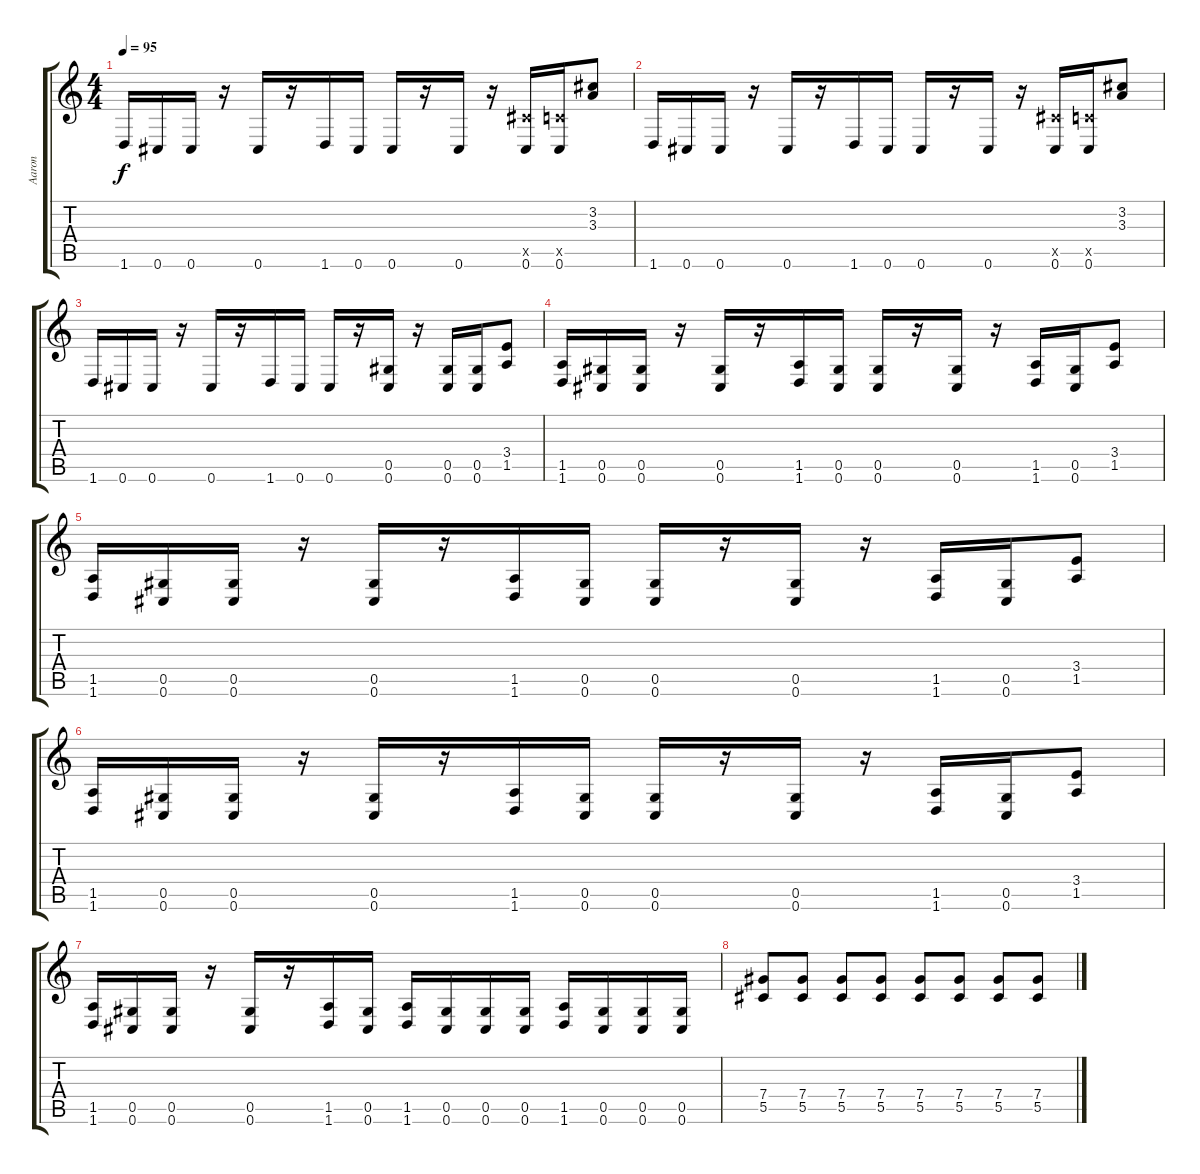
\track ("Aaron" "Aaron") {instrument distortionguitar}
\staff {score tabs}
\tuning (Eb4 Bb3 Gb3 Db3 Ab2 Db2) {hide}
\ts (4 4)
\tempo 95
\clef g2
\ks c
1.6.16{dy f} 0.6.16 0.6.16 r.16 0.6.16 r.16 1.6.16 0.6.16 0.6.16 r.16 0.6.16 r.16 (5.5{x} 0.6).16 (4.5{x} 0.6).16 (3.2 3.3).8 |
1.6.16 0.6.16 0.6.16 r.16 0.6.16 r.16 1.6.16 0.6.16 0.6.16 r.16 0.6.16 r.16 (5.5{x} 0.6).16 (4.5{x} 0.6).16 (3.2 3.3).8 |
1.6.16 0.6.16 0.6.16 r.16 0.6.16 r.16 1.6.16 0.6.16 0.6.16 r.16 (0.5 0.6).16 r.16 (0.5 0.6).16 (0.5 0.6).16 (3.4 1.5).8 |
(1.5 1.6).16{instrument distortionguitar} (0.5 0.6).16 (0.5 0.6).16 r.16 (0.5 0.6).16 r.16 (1.5 1.6).16 (0.5 0.6).16 (0.5 0.6).16 r.16 (0.5 0.6).16 r.16 (1.5 1.6).16 (0.5 0.6).16 (3.4 1.5).8 |
(1.5 1.6).16{instrument distortionguitar} (0.5 0.6).16 (0.5 0.6).16 r.16 (0.5 0.6).16 r.16 (1.5 1.6).16 (0.5 0.6).16 (0.5 0.6).16 r.16 (0.5 0.6).16 r.16 (1.5 1.6).16 (0.5 0.6).16 (3.4 1.5).8 |
(1.5 1.6).16{instrument distortionguitar} (0.5 0.6).16 (0.5 0.6).16 r.16 (0.5 0.6).16 r.16 (1.5 1.6).16 (0.5 0.6).16 (0.5 0.6).16 r.16 (0.5 0.6).16 r.16 (1.5 1.6).16 (0.5 0.6).16 (3.4 1.5).8 |
(1.5 1.6).16{instrument distortionguitar} (0.5 0.6).16 (0.5 0.6).16 r.16 (0.5 0.6).16 r.16 (1.5 1.6).16 (0.5 0.6).16 (1.5 1.6).16 (0.5 0.6).16 (0.5 0.6).16 (0.5 0.6).16 (1.5 1.6).16 (0.5 0.6).16 (0.5 0.6).16 (0.5 0.6).16 |
(7.4 5.5).8 (7.4 5.5).8 (7.4 5.5).8 (7.4 5.5).8 (7.4 5.5).8 (7.4 5.5).8 (7.4 5.5).8 (7.4 5.5).8
